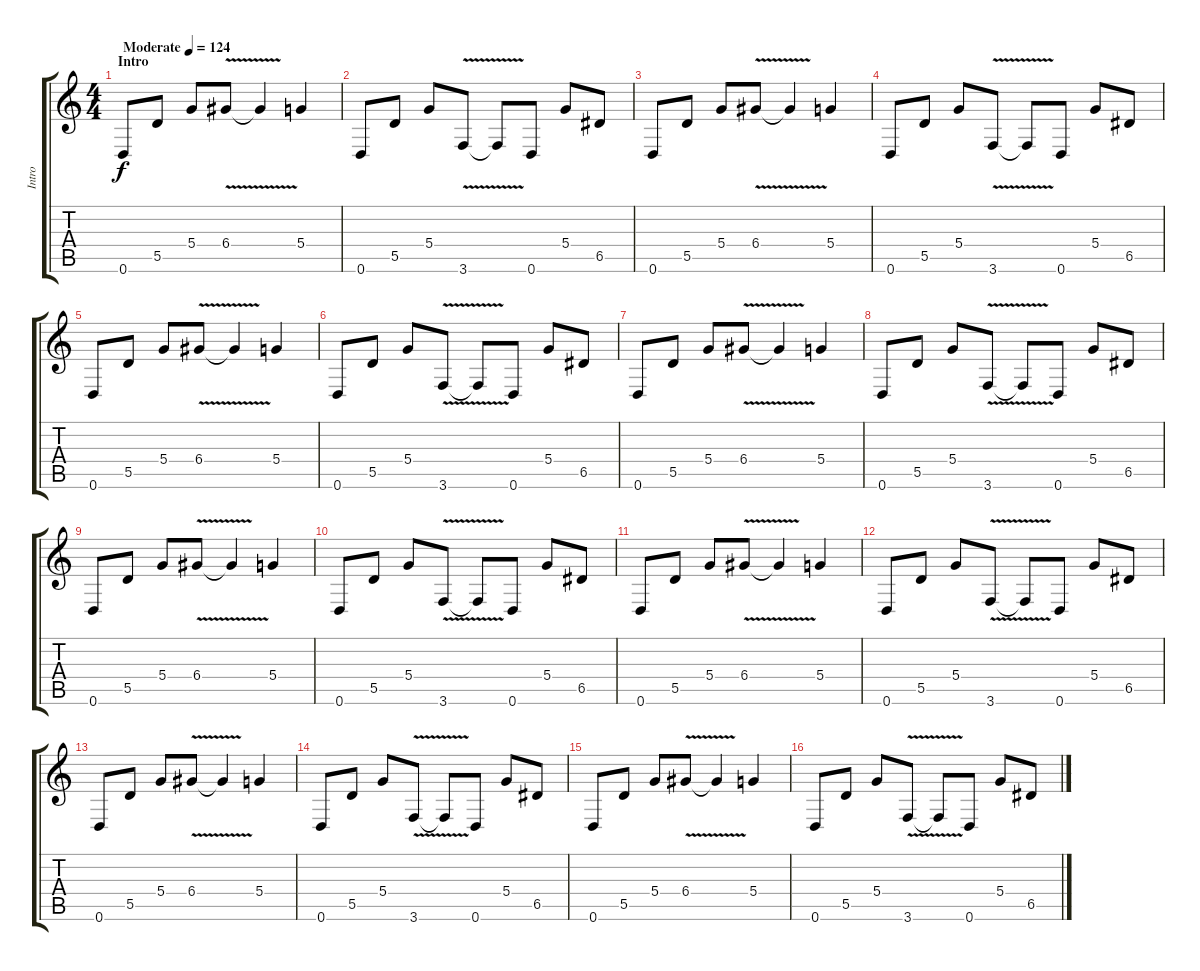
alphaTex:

\track ("Intro" "Intro") {instrument electricguitarclean}
\staff {score tabs}
\tuning (E4 B3 G3 D3 A2 D2) {hide}
\ts (4 4)
\section ("" "Intro")
\tempo (124 "Moderate")
\clef g2
\ks c
0.6.8{dy f instrument electricguitarclean} 5.5.8 5.4.8 6.4{v}.8 6.4{t}.4 5.4.4 |
0.6.8 5.5.8 5.4.8 3.6{v}.8 3.6{t}.8 0.6.8 5.4.8 6.5.8 |
0.6.8 5.5.8 5.4.8 6.4{v}.8 6.4{t}.4 5.4.4 |
0.6.8 5.5.8 5.4.8 3.6{v}.8 3.6{t}.8 0.6.8 5.4.8 6.5.8 |
0.6.8 5.5.8 5.4.8 6.4{v}.8 6.4{t}.4 5.4.4 |
0.6.8 5.5.8 5.4.8 3.6{v}.8 3.6{t}.8 0.6.8 5.4.8 6.5.8 |
0.6.8 5.5.8 5.4.8 6.4{v}.8 6.4{t}.4 5.4.4 |
0.6.8 5.5.8 5.4.8 3.6{v}.8 3.6{t}.8 0.6.8 5.4.8 6.5.8 |
0.6.8 5.5.8 5.4.8 6.4{v}.8 6.4{t}.4 5.4.4 |
0.6.8 5.5.8 5.4.8 3.6{v}.8 3.6{t}.8 0.6.8 5.4.8 6.5.8 |
0.6.8 5.5.8 5.4.8 6.4{v}.8 6.4{t}.4 5.4.4 |
0.6.8 5.5.8 5.4.8 3.6{v}.8 3.6{t}.8 0.6.8 5.4.8 6.5.8 |
0.6.8 5.5.8 5.4.8 6.4{v}.8 6.4{t}.4 5.4.4 |
0.6.8 5.5.8 5.4.8 3.6{v}.8 3.6{t}.8 0.6.8 5.4.8 6.5.8 |
0.6.8 5.5.8 5.4.8 6.4{v}.8 6.4{t}.4 5.4.4 |
0.6.8 5.5.8 5.4.8 3.6{v}.8 3.6{t}.8 0.6.8 5.4.8 6.5.8
